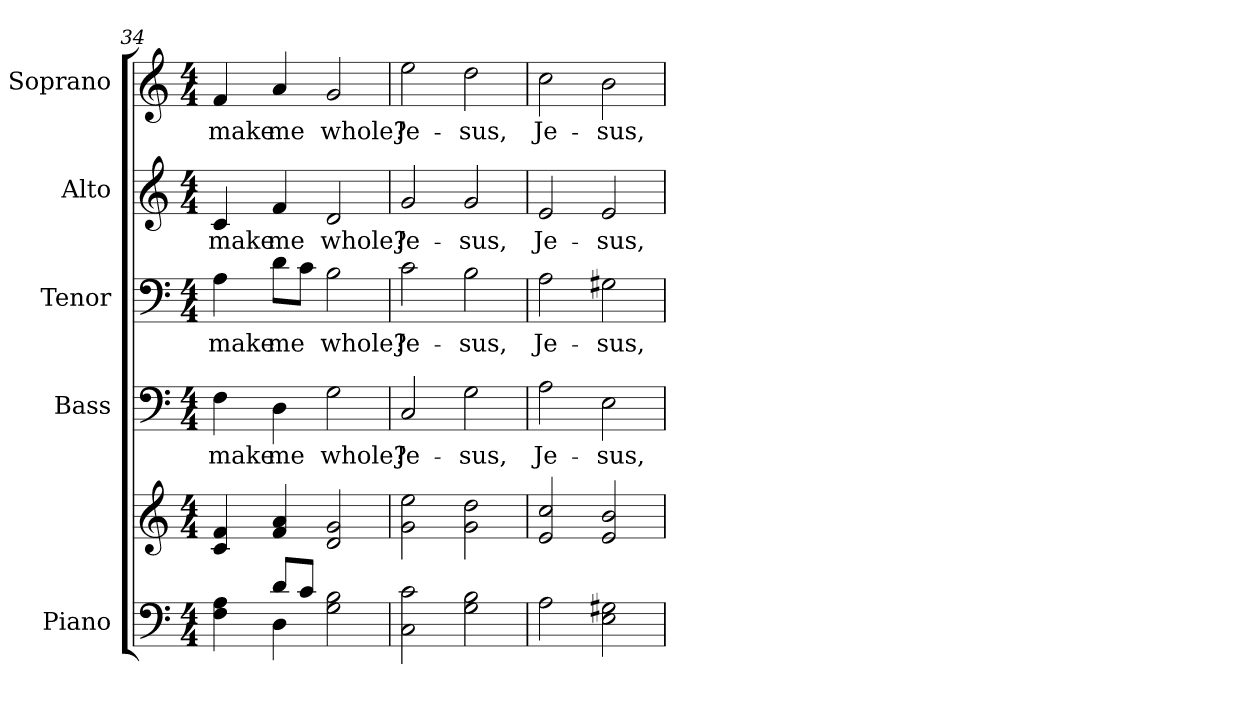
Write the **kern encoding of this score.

**kern	**kern	**kern	**text	**kern	**text	**kern	**text	**kern	**text
*part5	*part5	*part4	*part4	*part3	*part3	*part2	*part2	*part1	*part1
*staff6	*staff5	*staff4	*staff4	*staff3	*staff3	*staff2	*staff2	*staff1	*staff1
*I"Piano	*	*I"Bass	*	*I"Tenor	*	*I"Alto	*	*I"Soprano	*
*I'Pno.	*	*I'B.	*	*I'T.	*	*I'A.	*	*I'S.	*
*clefF4	*clefG2	*clefF4	*	*clefF4	*	*clefG2	*	*clefG2	*
*k[]	*k[]	*k[]	*	*k[]	*	*k[]	*	*k[]	*
*C:	*C:	*C:	*	*C:	*	*C:	*	*C:	*
*M4/4	*M4/4	*M4/4	*	*M4/4	*	*M4/4	*	*M4/4	*
=34	=34	=34	=34	=34	=34	=34	=34	=34	=34
*^	*	*	*	*	*	*	*	*	*
!	!	!	!	!LO:LY:b:color=#000000	!	!	!	!	!	!
!	!	!	!	!	!	!LO:LY:b:color=#000000	!	!	!	!
!	!	!	!	!	!	!	!	!LO:LY:b:color=#000000	!	!
!	!	!	!	!	!	!	!	!	!	!LO:LY:b:color=#000000
4Fi\ 4Ai	4ryy	4ci/ 4fi	4Fi\	make	4Ai\	make	4ci/	make	4fi/	make
!	!	!	!	!LO:LY:b:color=#000000	!	!	!	!	!	!
!	!	!	!	!	!	!LO:LY:b:color=#000000	!	!	!	!
!	!	!	!	!	!	!	!	!LO:LY:b:color=#000000	!	!
!	!	!	!	!	!	!	!	!	!	!LO:LY:b:color=#000000
8di/L	4Di\	4fi/ 4ai	4Di\	me	8di\L	me	4fi/	me	4ai/	me
8ci/J	.	.	.	.	8ci\J	.	.	.	.	.
!	!	!	!	!LO:LY:b:color=#000000	!	!	!	!	!	!
!	!	!	!	!	!	!LO:LY:b:color=#000000	!	!	!	!
!	!	!	!	!	!	!	!	!LO:LY:b:color=#000000	!	!
!	!	!	!	!	!	!	!	!	!	!LO:LY:b:color=#000000
2Gi\ 2Bi	2ryy	2di/ 2gi	2Gi\	whole?	2Bi\	whole?	2di/	whole?	2gi/	whole?
*v	*v	*	*	*	*	*	*	*	*	*
!!LO:PB:g=z
=35	=35	=35	=35	=35	=35	=35	=35	=35	=35
*^	*	*	*	*	*	*	*	*	*
!	!	!	!	!LO:LY:b:color=#000000	!	!	!	!	!	!
*v	*v	*	*	*	*	*	*	*	*	*
*^	*	*	*	*	*	*	*	*	*
!	!	!	!	!	!	!LO:LY:b:color=#000000	!	!	!	!
*v	*v	*	*	*	*	*	*	*	*	*
*^	*	*	*	*	*	*	*	*	*
!	!	!	!	!	!	!	!	!LO:LY:b:color=#000000	!	!
*v	*v	*	*	*	*	*	*	*	*	*
*^	*	*	*	*	*	*	*	*	*
!	!	!	!	!	!	!	!	!	!	!LO:LY:b:color=#000000
*v	*v	*	*	*	*	*	*	*	*	*
2Ci\ 2ci	2gi\ 2eei	2Ci/	Je-	2ci\	Je-	2gi/	Je-	2eei\	Je-
!	!	!	!LO:LY:b:color=#000000	!	!	!	!	!	!
!	!	!	!	!	!LO:LY:b:color=#000000	!	!	!	!
!	!	!	!	!	!	!	!LO:LY:b:color=#000000	!	!
!	!	!	!	!	!	!	!	!	!LO:LY:b:color=#000000
2Gi\ 2Bi	2gi\ 2ddi	2Gi\	-sus,	2Bi\	-sus,	2gi/	-sus,	2ddi\	-sus,
=36	=36	=36	=36	=36	=36	=36	=36	=36	=36
!	!	!	!LO:LY:b:color=#000000	!	!	!	!	!	!
!	!	!	!	!	!LO:LY:b:color=#000000	!	!	!	!
!	!	!	!	!	!	!	!LO:LY:b:color=#000000	!	!
!	!	!	!	!	!	!	!	!	!LO:LY:b:color=#000000
2Ai\	2ei/ 2cci	2Ai\	Je-	2Ai\	Je-	2ei/	Je-	2cci\	Je-
!	!	!	!LO:LY:b:color=#000000	!	!	!	!	!	!
!	!	!	!	!	!LO:LY:b:color=#000000	!	!	!	!
!	!	!	!	!	!	!	!LO:LY:b:color=#000000	!	!
!	!	!	!	!	!	!	!	!	!LO:LY:b:color=#000000
2Ei\ 2G#Xi	2ei/ 2bi	2Ei\	-sus,	2G#Xi\	-sus,	2ei/	-sus,	2bi\	-sus,
=	=	=	=	=	=	=	=	=	=
*-	*-	*-	*-	*-	*-	*-	*-	*-	*-
